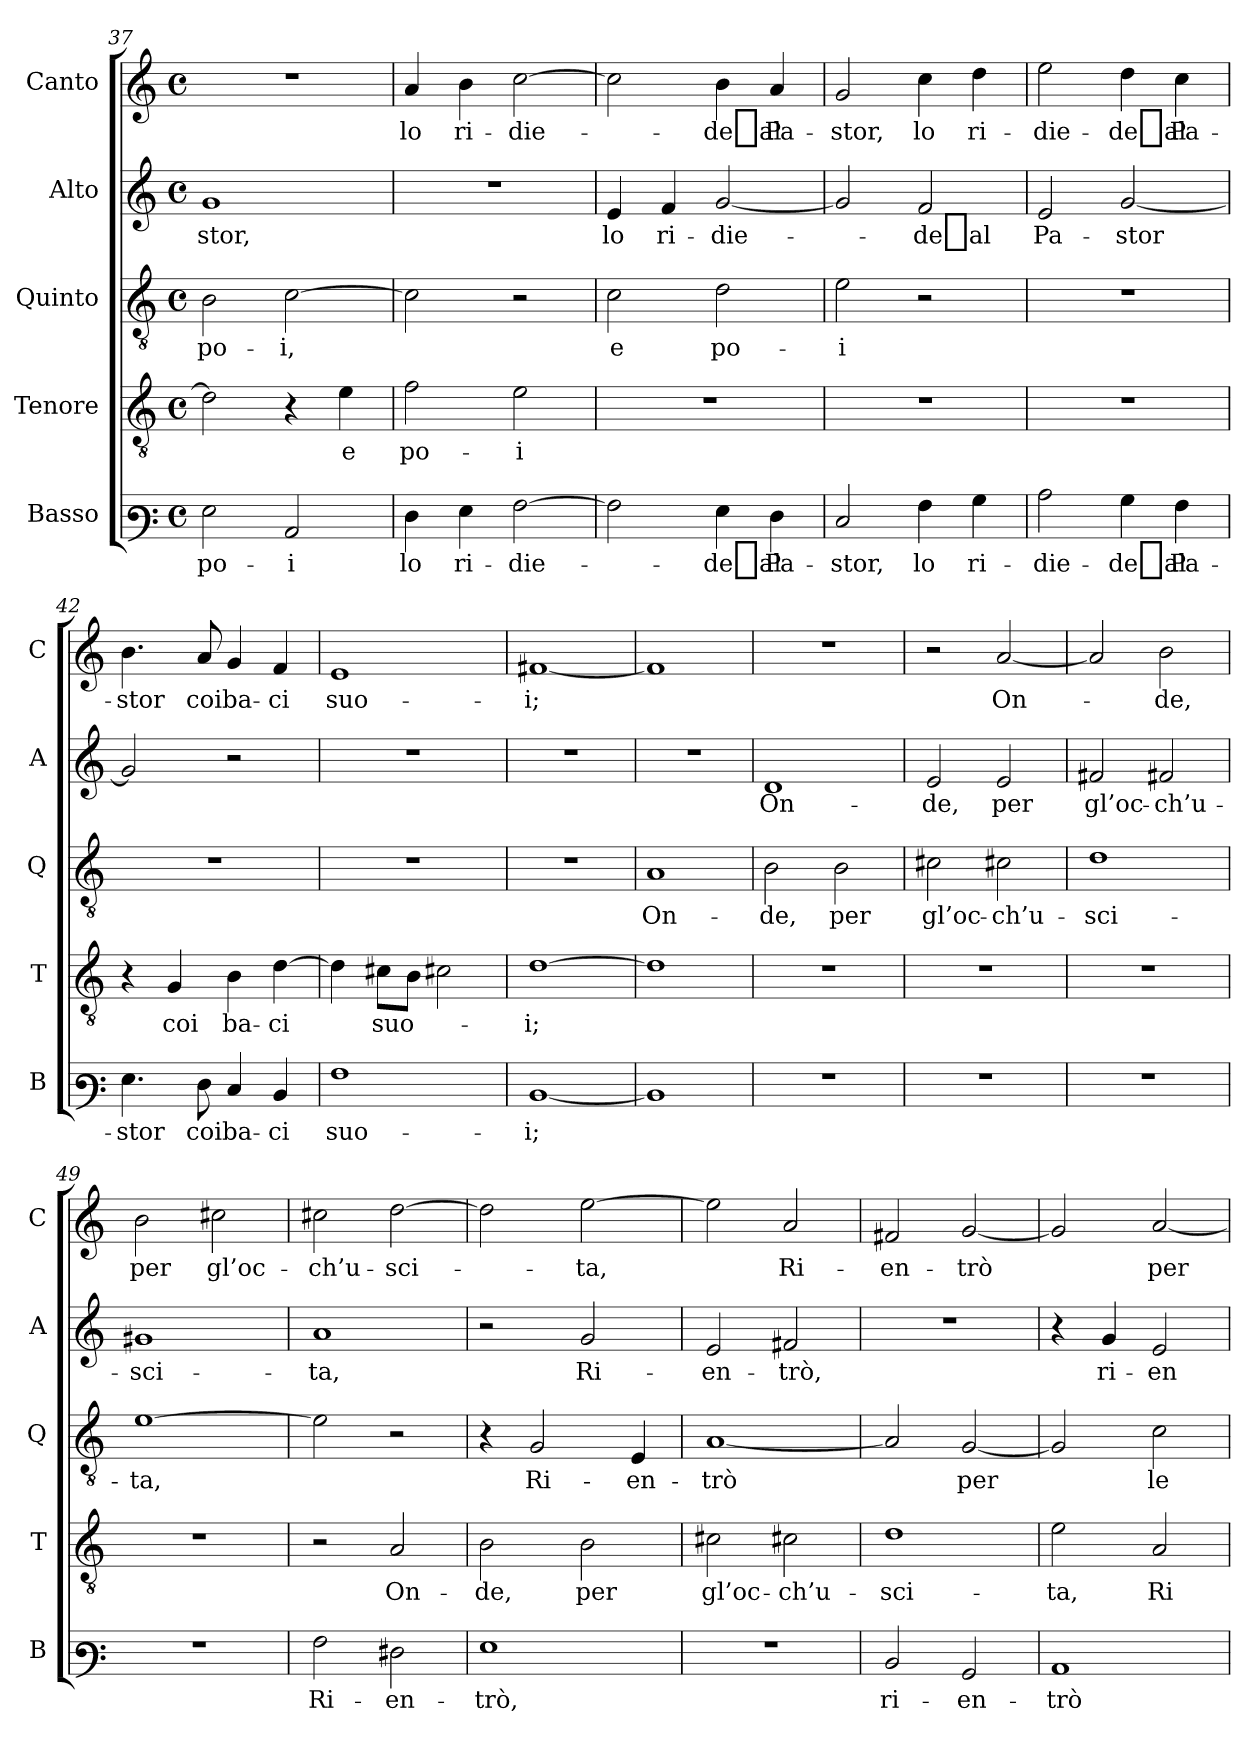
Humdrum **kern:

**kern	**text	**kern	**text	**kern	**text	**kern	**text	**kern	**text
*part5	*part5	*part4	*part4	*part3	*part3	*part2	*part2	*part1	*part1
*staff5	*staff5	*staff4	*staff4	*staff3	*staff3	*staff2	*staff2	*staff1	*staff1
*I"Basso	*	*I"Tenore	*	*I"Quinto	*	*I"Alto	*	*I"Canto	*
*I'B	*	*I'T	*	*I'Q	*	*I'A	*	*I'C	*
*clefF3	*	*clefGv2	*	*clefGv2	*	*clefG2	*	*clefG2	*
*k[]	*	*k[]	*	*k[]	*	*k[]	*	*k[]	*
*C:	*	*C:	*	*C:	*	*C:	*	*C:	*
*M4/4	*	*M4/4	*	*M4/4	*	*M4/4	*	*M4/4	*
*met(c)	*	*met(c)	*	*met(c)	*	*met(c)	*	*met(c)	*
=37	=37	=37	=37	=37	=37	=37	=37	=37	=37
2G	po-	2d]	.	2B	po-	1g	-stor,	1r	.
2C	-i	4r	.	[2c	-i,	.	.	.	.
.	.	4e	-e	.	.	.	.	.	.
=38	=38	=38	=38	=38	=38	=38	=38	=38	=38
4F	-lo	2f	po-	2c]	.	1r	.	4a	-lo
4G	ri-	.	.	.	.	.	.	4b	ri-
[2A	die-	2e	-i	2r	.	.	.	[2cc	die-
=39	=39	=39	=39	=39	=39	=39	=39	=39	=39
2A]	.	1r	.	2c	-e	4e	-lo	2cc]	.
.	.	.	.	.	.	4f	ri-	.	.
4G	-de_al	.	.	2d	po-	[2g	die-	4b	-de_al
4F	Pa-	.	.	.	.	.	.	4a	Pa-
=40	=40	=40	=40	=40	=40	=40	=40	=40	=40
2E	-stor,	1r	.	2e	-i	2g]	.	2g	-stor,
4A	-lo	.	.	2r	.	2f	-de_al	4cc	-lo
4B	ri-	.	.	.	.	.	.	4dd	ri-
!!LO:LB:g=z
=41	=41	=41	=41	=41	=41	=41	=41	=41	=41
2c	die-	1r	.	1r	.	2e	Pa-	2ee	die-
4B	-de_al	.	.	.	.	[2g	-stor	4dd	-de_al
4A	Pa-	.	.	.	.	.	.	4cc	Pa-
=42	=42	=42	=42	=42	=42	=42	=42	=42	=42
4.G	-stor	4r	.	1r	.	2g]	.	4.b	-stor
.	.	4G	-coi	.	.	.	.	.	.
8F	-coi	.	.	.	.	.	.	8a	-coi
4E	ba-	4B	ba-	.	.	2r	.	4g	ba-
4D	-ci	[4d	-ci	.	.	.	.	4f	-ci
=43	=43	=43	=43	=43	=43	=43	=43	=43	=43
1A	suo-	4d]	.	1r	.	1r	.	1e	suo-
.	.	8c#XL	suo-	.	.	.	.	.	.
.	.	8BJ	.	.	.	.	.	.	.
.	.	2c#X	.	.	.	.	.	.	.
=44	=44	=44	=44	=44	=44	=44	=44	=44	=44
[1D	-i;	[1d	-i;	1r	.	1r	.	[1f#X	-i;
=45	=45	=45	=45	=45	=45	=45	=45	=45	=45
1D]	.	1d]	.	1A	On-	1r	.	1f#]	.
=46	=46	=46	=46	=46	=46	=46	=46	=46	=46
1r	.	1r	.	2B	-de,	1d	On-	1r	.
.	.	.	.	2B	-per	.	.	.	.
=47	=47	=47	=47	=47	=47	=47	=47	=47	=47
1r	.	1r	.	2c#X	gl’oc-	2e	-de,	2r	.
.	.	.	.	2c#X	ch’u-	2e	-per	[2a	On-
=48	=48	=48	=48	=48	=48	=48	=48	=48	=48
1r	.	1r	.	1d	sci-	2f#X	gl’oc-	2a]	.
.	.	.	.	.	.	2f#X	ch’u-	2b	-de,
=49	=49	=49	=49	=49	=49	=49	=49	=49	=49
1r	.	1r	.	[1e	-ta,	1g#X	sci-	2b	-per
.	.	.	.	.	.	.	.	2cc#X	gl’oc-
!!LO:PB:g=z
=50	=50	=50	=50	=50	=50	=50	=50	=50	=50
2A	Ri-	2r	.	2e]	.	1a	-ta,	2cc#X	ch’u-
2F#X	en-	2A	On-	2r	.	.	.	[2dd	sci-
=51	=51	=51	=51	=51	=51	=51	=51	=51	=51
1G	-trò,	2B	-de,	4r	.	2r	.	2dd]	.
.	.	.	.	2G	Ri-	.	.	.	.
.	.	2B	-per	.	.	2g	Ri-	[2ee	-ta,
.	.	.	.	4E	en-	.	.	.	.
=52	=52	=52	=52	=52	=52	=52	=52	=52	=52
1r	.	2c#X	gl’oc-	[1A	-trò	2e	en-	2ee]	.
.	.	2c#X	ch’u-	.	.	2f#X	-trò,	2a	Ri-
=53	=53	=53	=53	=53	=53	=53	=53	=53	=53
2D	ri-	1d	sci-	2A]	.	1r	.	2f#X	en-
2BB	en-	.	.	[2G	-per	.	.	[2g	-trò
=54	=54	=54	=54	=54	=54	=54	=54	=54	=54
1C	-trò	2e	-ta,	2G]	.	4r	.	2g]	.
.	.	.	.	.	.	4g	ri-	.	.
.	.	2A	Ri-	2c	-le	2e	en-	[2a	-per
=	=	=	=	=	=	=	=	=	=
*-	*-	*-	*-	*-	*-	*-	*-	*-	*-
